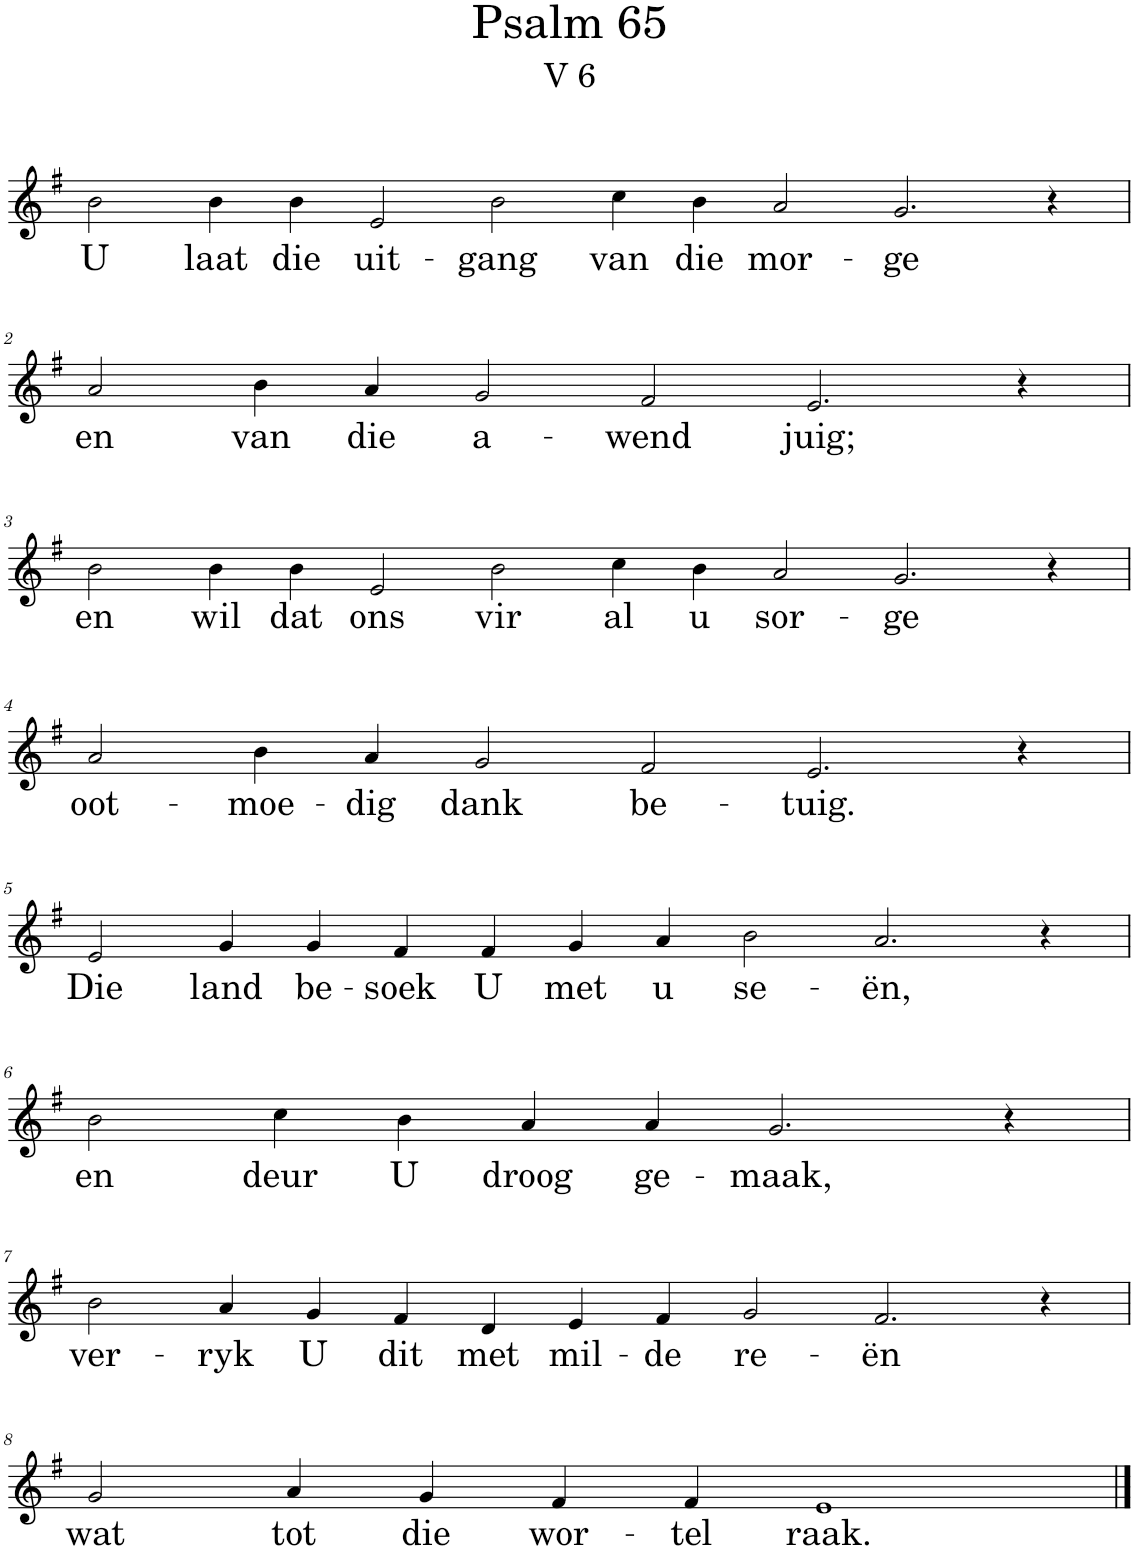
**kern	**text
*part1	*part1
*staff1	*staff1
*I"Pipe Organ	*
*I'Org.	*
*clefG2	*
*k[f#]	*
*M16/4	*
=1	=1
!	!LO:LY:b
2b\	U
!	!LO:LY:b
4b\	laat
!	!LO:LY:b
4b\	die
!	!LO:LY:b
2e/	uit-
!	!LO:LY:b
2b\	-gang
!	!LO:LY:b
4cc\	van
!	!LO:LY:b
4b\	die
!	!LO:LY:b
2a/	mor-
!	!LO:LY:b
2.g/	-ge
4r	.
!!LO:LB:g=z
=2	=2
*M12/4	*
!	!LO:LY:b
2a/	en
!	!LO:LY:b
4b\	van
!	!LO:LY:b
4a/	die
!	!LO:LY:b
2g/	a-
!	!LO:LY:b
2f#/	-wend
!	!LO:LY:b
2.e/	juig;
4r	.
!!LO:LB:g=z
=3	=3
*M16/4	*
!	!LO:LY:b
2b\	en
!	!LO:LY:b
4b\	wil
!	!LO:LY:b
4b\	dat
!	!LO:LY:b
2e/	ons
!	!LO:LY:b
2b\	vir
!	!LO:LY:b
4cc\	al
!	!LO:LY:b
4b\	u
!	!LO:LY:b
2a/	sor-
!	!LO:LY:b
2.g/	-ge
4r	.
!!LO:LB:g=z
=4	=4
*M12/4	*
!	!LO:LY:b
2a/	oot-
!	!LO:LY:b
4b\	-moe-
!	!LO:LY:b
4a/	-dig
!	!LO:LY:b
2g/	dank
!	!LO:LY:b
2f#/	be-
!	!LO:LY:b
2.e/	-tuig.
4r	.
!!LO:LB:g=z
=5	=5
*M14/4	*
!	!LO:LY:b
2e/	Die
!	!LO:LY:b
4g/	land
!	!LO:LY:b
4g/	be-
!	!LO:LY:b
4f#/	-soek
!	!LO:LY:b
4f#/	U
!	!LO:LY:b
4g/	met
!	!LO:LY:b
4a/	u
!	!LO:LY:b
2b\	se-
!	!LO:LY:b
2.a/	-ën,
4r	.
!!LO:LB:g=z
=6	=6
*M10/4	*
!	!LO:LY:b
2b\	en
!	!LO:LY:b
4cc\	deur
!	!LO:LY:b
4b\	U
!	!LO:LY:b
4a/	droog
!	!LO:LY:b
4a/	ge-
!	!LO:LY:b
2.g/	-maak,
4r	.
!!LO:LB:g=z
=7	=7
*M14/4	*
!	!LO:LY:b
2b\	ver-
!	!LO:LY:b
4a/	-ryk
!	!LO:LY:b
4g/	U
!	!LO:LY:b
4f#/	dit
!	!LO:LY:b
4d/	met
!	!LO:LY:b
4e/	mil-
!	!LO:LY:b
4f#/	-de
!	!LO:LY:b
2g/	re-
!	!LO:LY:b
2.f#/	-ën
4r	.
!!LO:LB:g=z
=8	=8
*M10/4	*
!	!LO:LY:b
2g/	wat
!	!LO:LY:b
4a/	tot
!	!LO:LY:b
4g/	die
!	!LO:LY:b
4f#/	wor-
!	!LO:LY:b
4f#/	-tel
!	!LO:LY:b
1e	raak.
==	==
*-	*-
